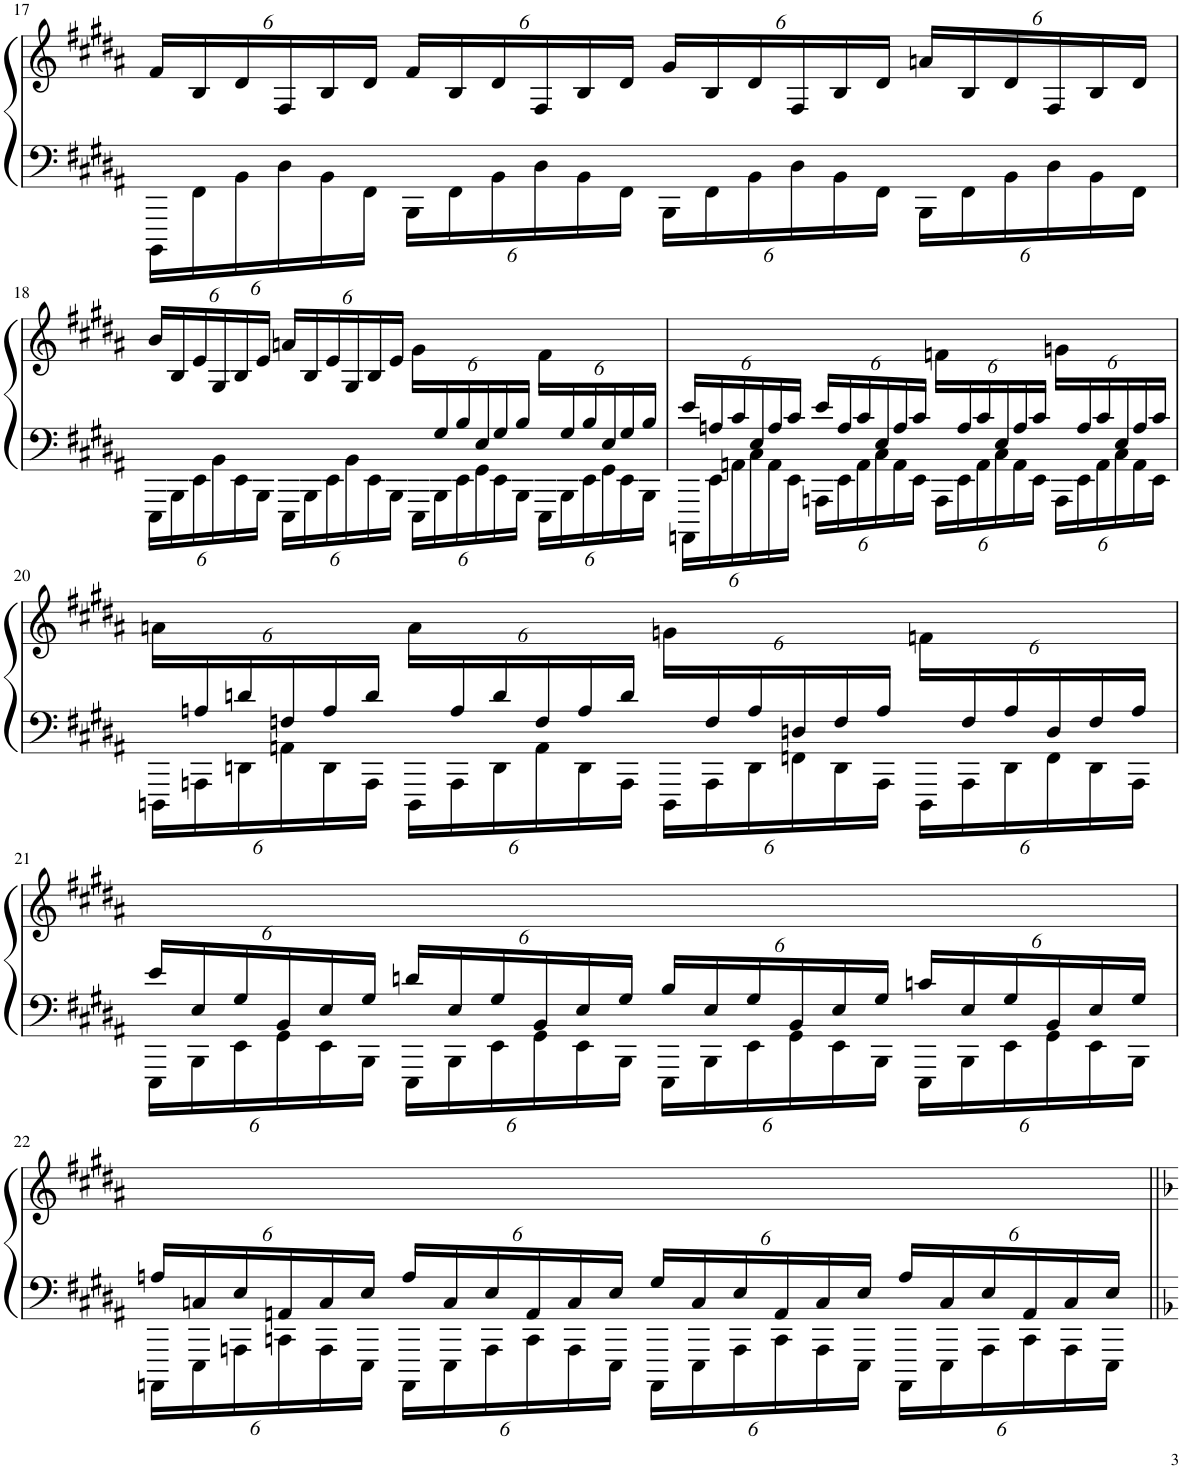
**kern	**kern
*part1	*part1
*staff2	*staff1
*I"Piano	*
*I'Pno.	*
!!LO:PB:g=z
*clefF4	*clefG2
*k[f#c#g#d#a#]	*k[f#c#g#d#a#]
*M4/4	*M4/4
*Xbrackettup	*Xbrackettup
=17	=17
24BBBB\LL	24f#/LL
24FF#\	24B/
24BB\	24d#/
24D#\	24F#/
24BB\	24B/
24FF#\JJ	24d#/JJ
24BBB\LL	24f#/LL
24FF#\	24B/
24BB\	24d#/
24D#\	24F#/
24BB\	24B/
24FF#\JJ	24d#/JJ
24BBB\LL	24g#/LL
24FF#\	24B/
24BB\	24d#/
24D#\	24F#/
24BB\	24B/
24FF#\JJ	24d#/JJ
24BBB\LL	24an/LL
24FF#\	24B/
24BB\	24d#/
24D#\	24F#/
24BB\	24B/
24FF#\JJ	24d#/JJ
!!LO:LB:g=z
=18	=18
*^	*
24%13ryy	24EEE\LL	24b/LL
.	24BBB\	24B/
.	24EE\	24e/
.	24BB\	24G#/
.	24EE\	24B/
.	24BBB\JJ	24e/JJ
.	24EEE\LL	24an/LL
.	24BBB\	24B/
.	24EE\	24e/
.	24BB\	24G#/
.	24EE\	24B/
.	24BBB\JJ	24e/JJ
.	24EEE\LL	24g#\LL
24G#/	24BBB\	24%5ryy
24B/	24EE\	.
24E/	24GG#\	.
24G#/	24EE\	.
24B/JJ	24BBB\JJ	.
24ryy	24EEE\LL	24f#\LL
24G#/	24BBB\	24%5ryy
24B/	24EE\	.
24E/	24GG#\	.
24G#/	24EE\	.
24B/JJ	24BBB\JJ	.
=19	=19	=19
24e/LL	24AAAAn\LL	2ryy
24An/	24EE\	.
24c#/	24AAn\	.
24E/	24C#\	.
24A/	24AA\	.
24c#/JJ	24EE\JJ	.
24e/LL	24AAAn\LL	.
24A/	24EE\	.
24c#/	24AA\	.
24E/	24C#\	.
24A/	24AA\	.
24c#/JJ	24EE\JJ	.
24ryy	24AAA\LL	24fn\LL
24A/	24EE\	24%5ryy
24c#/	24AA\	.
24E/	24C#\	.
24A/	24AA\	.
24c#/JJ	24EE\JJ	.
24ryy	24AAA\LL	24gn\LL
24A/	24EE\	24%5ryy
24c#/	24AA\	.
24E/	24C#\	.
24A/	24AA\	.
24c#/JJ	24EE\JJ	.
!!LO:LB:g=z
=20	=20	=20
24ryy	24DDDn\LL	24an\LL
24An/	24AAAn\	24%5ryy
24dn/	24DDn\	.
24Fn/	24AAn\	.
24A/	24DD\	.
24d/JJ	24AAA\JJ	.
24ryy	24DDD\LL	24a\LL
24A/	24AAA\	24%5ryy
24d/	24DD\	.
24F/	24AA\	.
24A/	24DD\	.
24d/JJ	24AAA\JJ	.
24ryy	24DDD\LL	24gn\LL
24F/	24AAA\	24%5ryy
24A/	24DD\	.
24Dn/	24FFn\	.
24F/	24DD\	.
24A/JJ	24AAA\JJ	.
24ryy	24DDD\LL	24fn\LL
24F/	24AAA\	24%5ryy
24A/	24DD\	.
24D/	24FF\	.
24F/	24DD\	.
24A/JJ	24AAA\JJ	.
!!LO:LB:g=z
=21	=21	=21
24e/LL	24EEE\LL	1ryy
24E/	24BBB\	.
24G#/	24EE\	.
24BB/	24GG#\	.
24E/	24EE\	.
24G#/JJ	24BBB\JJ	.
24dn/LL	24EEE\LL	.
24E/	24BBB\	.
24G#/	24EE\	.
24BB/	24GG#\	.
24E/	24EE\	.
24G#/JJ	24BBB\JJ	.
24B/LL	24EEE\LL	.
24E/	24BBB\	.
24G#/	24EE\	.
24BB/	24GG#\	.
24E/	24EE\	.
24G#/JJ	24BBB\JJ	.
24cn/LL	24EEE\LL	.
24E/	24BBB\	.
24G#/	24EE\	.
24BB/	24GG#\	.
24E/	24EE\	.
24G#/JJ	24BBB\JJ	.
!!LO:LB:g=z
=22	=22	=22
24An/LL	24AAAAn\LL	1ryy
24Cn/	24EEE\	.
24E/	24AAAn\	.
24AAn/	24CCn\	.
24C/	24AAA\	.
24E/JJ	24EEE\JJ	.
24A/LL	24AAAA\LL	.
24C/	24EEE\	.
24E/	24AAA\	.
24AA/	24CC\	.
24C/	24AAA\	.
24E/JJ	24EEE\JJ	.
24G#/LL	24AAAA\LL	.
24C/	24EEE\	.
24E/	24AAA\	.
24AA/	24CC\	.
24C/	24AAA\	.
24E/JJ	24EEE\JJ	.
24A/LL	24AAAA\LL	.
24C/	24EEE\	.
24E/	24AAA\	.
24AA/	24CC\	.
24C/	24AAA\	.
24E/JJ	24EEE\JJ	.
*v	*v	*
=||	=||
*-	*-
